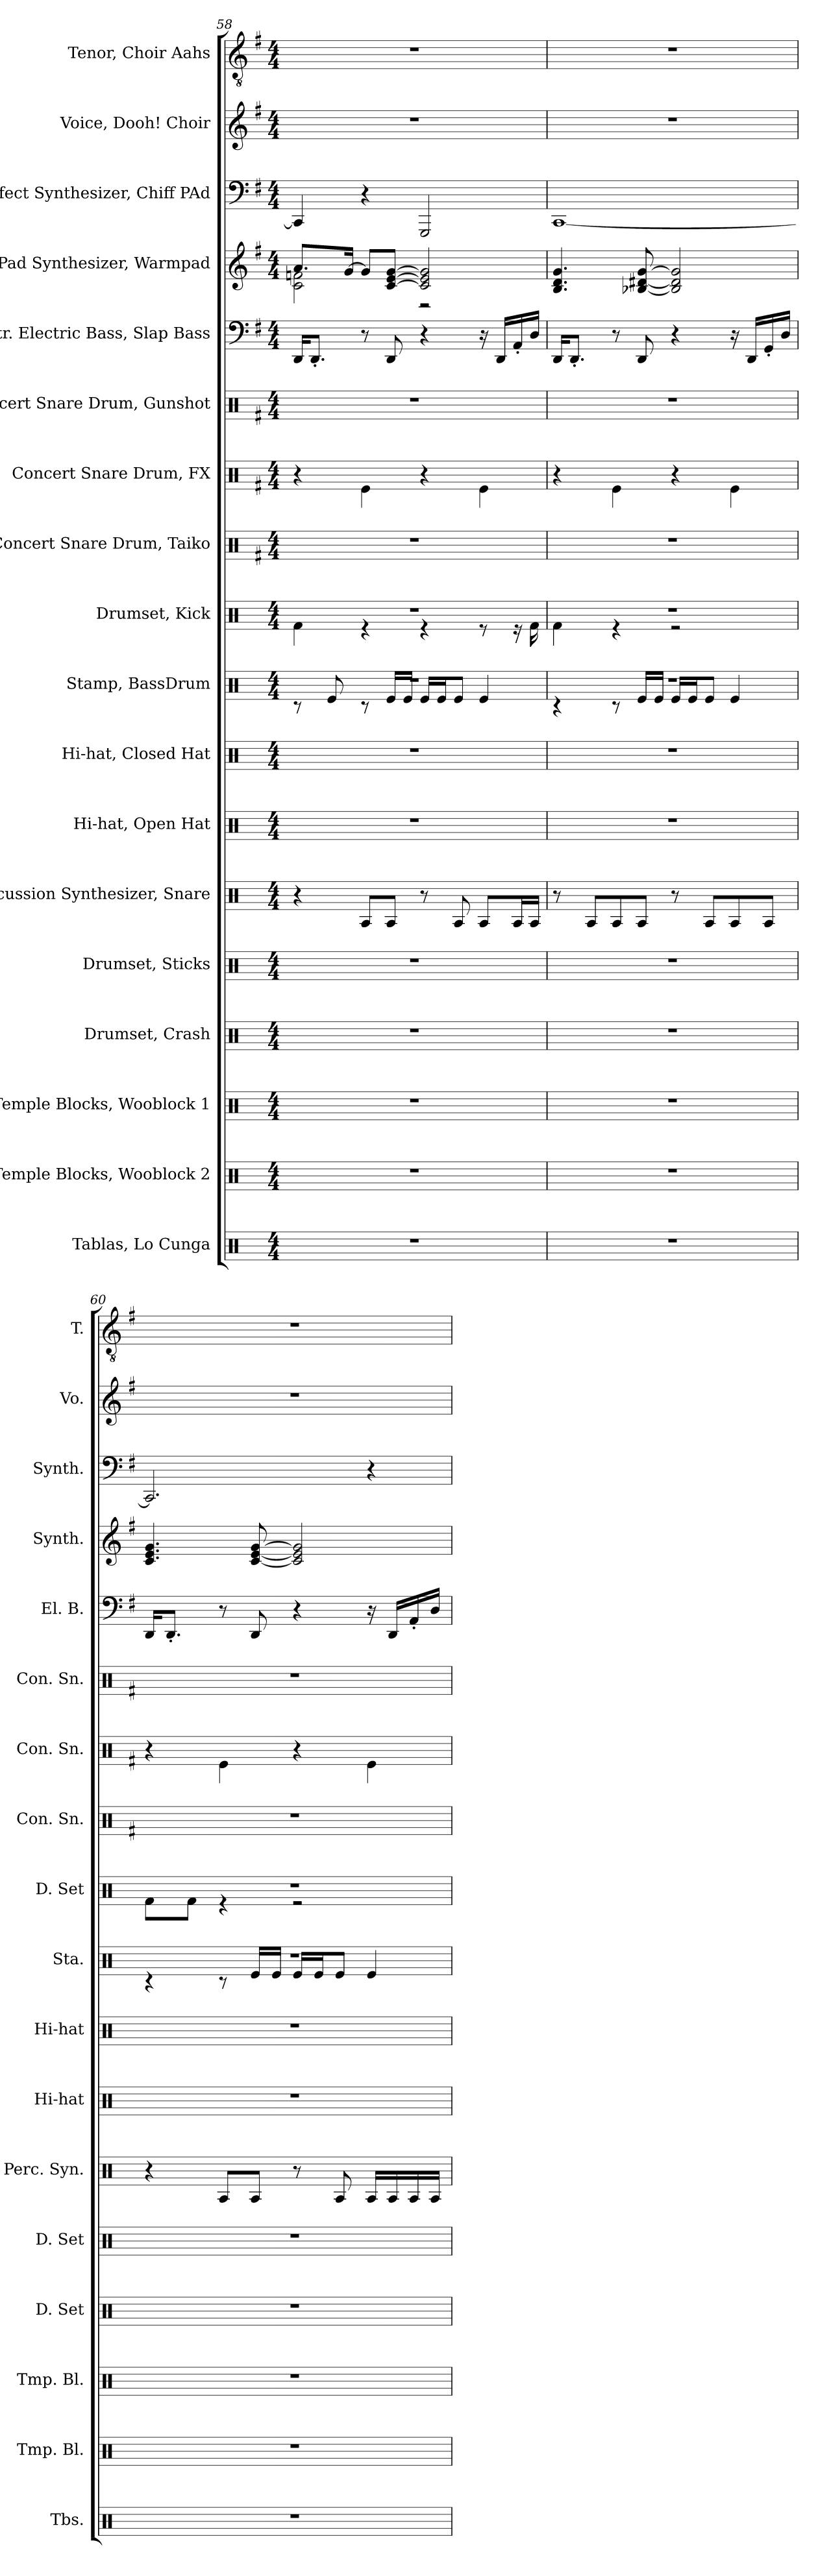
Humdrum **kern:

**kern	**kern	**kern	**kern	**kern	**kern	**kern	**kern	**kern	**kern	**kern	**kern	**kern	**kern	**kern	**kern	**kern	**kern
*part18	*part17	*part16	*part15	*part14	*part13	*part12	*part11	*part10	*part9	*part8	*part7	*part6	*part5	*part4	*part3	*part2	*part1
*staff18	*staff17	*staff16	*staff15	*staff14	*staff13	*staff12	*staff11	*staff10	*staff9	*staff8	*staff7	*staff6	*staff5	*staff4	*staff3	*staff2	*staff1
*I"Tablas, Lo Cunga	*I"Temple Blocks, Wooblock 2	*I"Temple Blocks, Wooblock 1	*I"Drumset, Crash	*I"Drumset, Sticks	*I"Percussion Synthesizer, Snare	*I"Hi-hat, Open Hat	*I"Hi-hat, Closed Hat	*I"Stamp, BassDrum	*I"Drumset, Kick	*I"Concert Snare Drum, Taiko	*I"Concert Snare Drum, FX	*I"Concert Snare Drum, Gunshot	*I"5-str. Electric Bass, Slap Bass	*I"Pad Synthesizer, Warmpad	*I"Effect Synthesizer, Chiff PAd	*I"Voice, Dooh! Choir	*I"Tenor, Choir Aahs
*I'Tbs.	*I'Tmp. Bl.	*I'Tmp. Bl.	*I'D. Set	*I'D. Set	*I'Perc. Syn.	*I'Hi-hat	*I'Hi-hat	*I'Sta.	*I'D. Set	*I'Con. Sn.	*I'Con. Sn.	*I'Con. Sn.	*I'El. B.	*I'Synth.	*I'Synth.	*I'Vo.	*I'T.
!!LO:PB:g=z
*clefX	*clefX	*clefX	*clefX	*clefX	*clefX	*clefX	*clefX	*clefX	*clefX	*clefX	*clefX	*clefX	*clefF4	*clefG2	*clefF4	*clefG2	*clefGv2
*	*	*	*	*	*	*	*	*	*	*	*	*	*ITrd7c12	*	*	*	*
*k[]	*k[]	*k[]	*k[]	*k[]	*k[]	*k[]	*k[]	*k[]	*k[]	*k[f#]	*k[f#]	*k[f#]	*k[f#]	*k[f#]	*k[f#]	*k[f#]	*k[f#]
*M4/4	*M4/4	*M4/4	*M4/4	*M4/4	*M4/4	*M4/4	*M4/4	*M4/4	*M4/4	*M4/4	*M4/4	*M4/4	*M4/4	*M4/4	*M4/4	*M4/4	*M4/4
=58	=58	=58	=58	=58	=58	=58	=58	=58	=58	=58	=58	=58	=58	=58	=58	=58	=58
*	*	*	*	*	*	*	*	*^	*^	*	*	*	*	*^	*	*	*
1r	1r	1r	1r	1r	4r	1r	1r	1r	8r	1r	4Rf\	1r	4r	1r	16DDD/KL	8.a/L	2c\ 2fn\	4CC/]	1r	1r
.	.	.	.	.	.	.	.	.	.	.	.	.	.	.	8.DDD'/J	.	.	.	.	.
.	.	.	.	.	.	.	.	.	8Re/	.	.	.	.	.	.	.	.	.	.	.
.	.	.	.	.	.	.	.	.	.	.	.	.	.	.	.	[16g/Jk	.	.	.	.
.	.	.	.	.	8RA/L	.	.	.	8r	.	4r	.	4Re\	.	8r	8g/L]	.	4r	.	.
.	.	.	.	.	8RA/J	.	.	.	16Re/LL	.	.	.	.	.	8DDD/	[8c/ [8e/ [8g/J	.	.	.	.
.	.	.	.	.	.	.	.	.	16Re/JJ	.	.	.	.	.	.	.	.	.	.	.
.	.	.	.	.	8r	.	.	.	16Re/LL	.	4r	.	4r	.	4r	2c/] 2e/] 2g/]	2r	2GGG/	.	.
.	.	.	.	.	.	.	.	.	16Re/J	.	.	.	.	.	.	.	.	.	.	.
.	.	.	.	.	8RA/	.	.	.	8Re/J	.	.	.	.	.	.	.	.	.	.	.
.	.	.	.	.	8RA/L	.	.	.	4Re/	.	8r	.	4Re\	.	16r	.	.	.	.	.
.	.	.	.	.	.	.	.	.	.	.	.	.	.	.	16DDD/LL	.	.	.	.	.
.	.	.	.	.	16RA/L	.	.	.	.	.	16r	.	.	.	16AAA'/	.	.	.	.	.
.	.	.	.	.	16RA/JJ	.	.	.	.	.	16Rf\	.	.	.	16DD/JJ	.	.	.	.	.
*	*	*	*	*	*	*	*	*	*	*	*	*	*	*	*	*v	*v	*	*	*
=59	=59	=59	=59	=59	=59	=59	=59	=59	=59	=59	=59	=59	=59	=59	=59	=59	=59	=59	=59
1r	1r	1r	1r	1r	8r	1r	1r	1r	4r	1r	4Rf\	1r	4r	1r	16DDD/KL	4.B/ 4.d/ 4.g/	[1CC	1r	1r
.	.	.	.	.	.	.	.	.	.	.	.	.	.	.	8.DDD'/J	.	.	.	.
.	.	.	.	.	8RA/L	.	.	.	.	.	.	.	.	.	.	.	.	.	.
.	.	.	.	.	8RA/	.	.	.	8r	.	4r	.	4Re\	.	8r	.	.	.	.
.	.	.	.	.	8RA/J	.	.	.	16Re/LL	.	.	.	.	.	8DDD/	[8B-X/ [8d#X/ [8g/	.	.	.
.	.	.	.	.	.	.	.	.	16Re/JJ	.	.	.	.	.	.	.	.	.	.
.	.	.	.	.	8r	.	.	.	16Re/LL	.	2r	.	4r	.	4r	2B-/] 2d#/] 2g/]	.	.	.
.	.	.	.	.	.	.	.	.	16Re/J	.	.	.	.	.	.	.	.	.	.
.	.	.	.	.	8RA/L	.	.	.	8Re/J	.	.	.	.	.	.	.	.	.	.
.	.	.	.	.	8RA/	.	.	.	4Re/	.	.	.	4Re\	.	16r	.	.	.	.
.	.	.	.	.	.	.	.	.	.	.	.	.	.	.	16DDD/LL	.	.	.	.
.	.	.	.	.	8RA/J	.	.	.	.	.	.	.	.	.	16GGG'/	.	.	.	.
.	.	.	.	.	.	.	.	.	.	.	.	.	.	.	16DD/JJ	.	.	.	.
!!LO:PB:g=z
=60	=60	=60	=60	=60	=60	=60	=60	=60	=60	=60	=60	=60	=60	=60	=60	=60	=60	=60	=60
1r	1r	1r	1r	1r	4r	1r	1r	1r	4r	1r	8Rf\L	1r	4r	1r	16DDD/KL	4.c/ 4.e/ 4.g/	2.CC/]	1r	1r
.	.	.	.	.	.	.	.	.	.	.	.	.	.	.	8.DDD'/J	.	.	.	.
.	.	.	.	.	.	.	.	.	.	.	8Rf\J	.	.	.	.	.	.	.	.
.	.	.	.	.	8RA/L	.	.	.	8r	.	4r	.	4Re\	.	8r	.	.	.	.
.	.	.	.	.	8RA/J	.	.	.	16Re/LL	.	.	.	.	.	8DDD/	[8c/ [8e/ [8g/	.	.	.
.	.	.	.	.	.	.	.	.	16Re/JJ	.	.	.	.	.	.	.	.	.	.
.	.	.	.	.	8r	.	.	.	16Re/LL	.	2r	.	4r	.	4r	2c/] 2e/] 2g/]	.	.	.
.	.	.	.	.	.	.	.	.	16Re/J	.	.	.	.	.	.	.	.	.	.
.	.	.	.	.	8RA/	.	.	.	8Re/J	.	.	.	.	.	.	.	.	.	.
.	.	.	.	.	16RA/LL	.	.	.	4Re/	.	.	.	4Re\	.	16r	.	4r	.	.
.	.	.	.	.	16RA/	.	.	.	.	.	.	.	.	.	16DDD/LL	.	.	.	.
.	.	.	.	.	16RA/	.	.	.	.	.	.	.	.	.	16AAA'/	.	.	.	.
.	.	.	.	.	16RA/JJ	.	.	.	.	.	.	.	.	.	16DD/JJ	.	.	.	.
*	*	*	*	*	*	*	*	*v	*v	*	*	*	*	*	*	*	*	*	*
*	*	*	*	*	*	*	*	*	*v	*v	*	*	*	*	*	*	*	*
=	=	=	=	=	=	=	=	=	=	=	=	=	=	=	=	=	=
*-	*-	*-	*-	*-	*-	*-	*-	*-	*-	*-	*-	*-	*-	*-	*-	*-	*-
